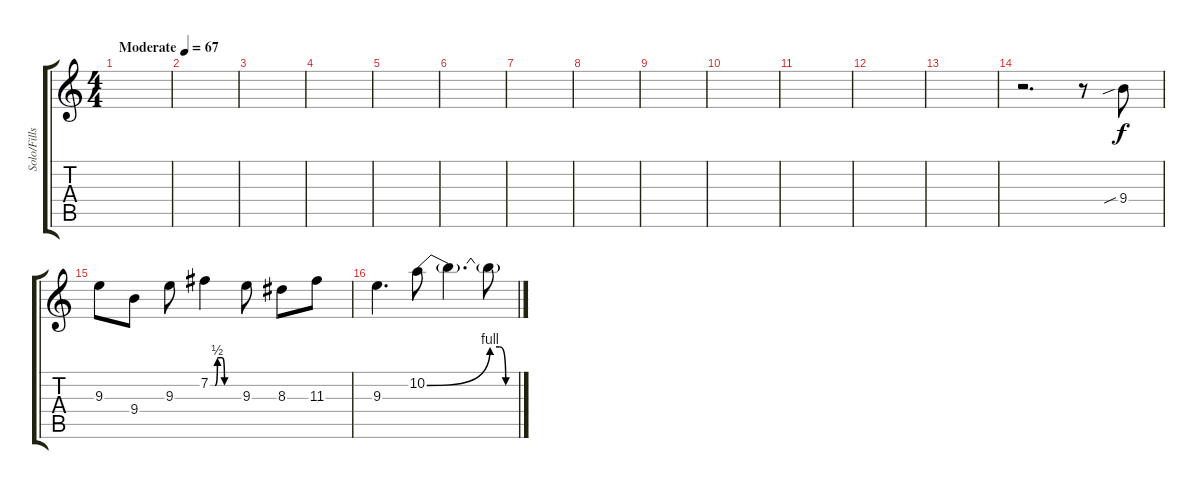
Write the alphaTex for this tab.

\track ("Solo/Fills" "Solo/Fills") {instrument distortionguitar}
\staff {score tabs}
\tuning (E4 B3 G3 D3 A2 E2) {hide}
\ts (4 4)
\tempo (67 "Moderate")
\clef g2
\ks c
|
|
|
|
|
|
|
|
|
|
|
|
|
r.2{d} r.8 9.4{sib}.8 |
9.3.8 9.4.8 9.3.8 7.2{be (custom 0 0 10 0 15 2 25 2 30 0 60 0)}.4 9.3.8 8.3.8 11.3.8 |
9.3.4{d} 10.2{be (bend 0 0 60 4)}.8 10.2{t}.4{d} 10.2{be (custom 0 4 23 4 38 0 60 0) t}.8
